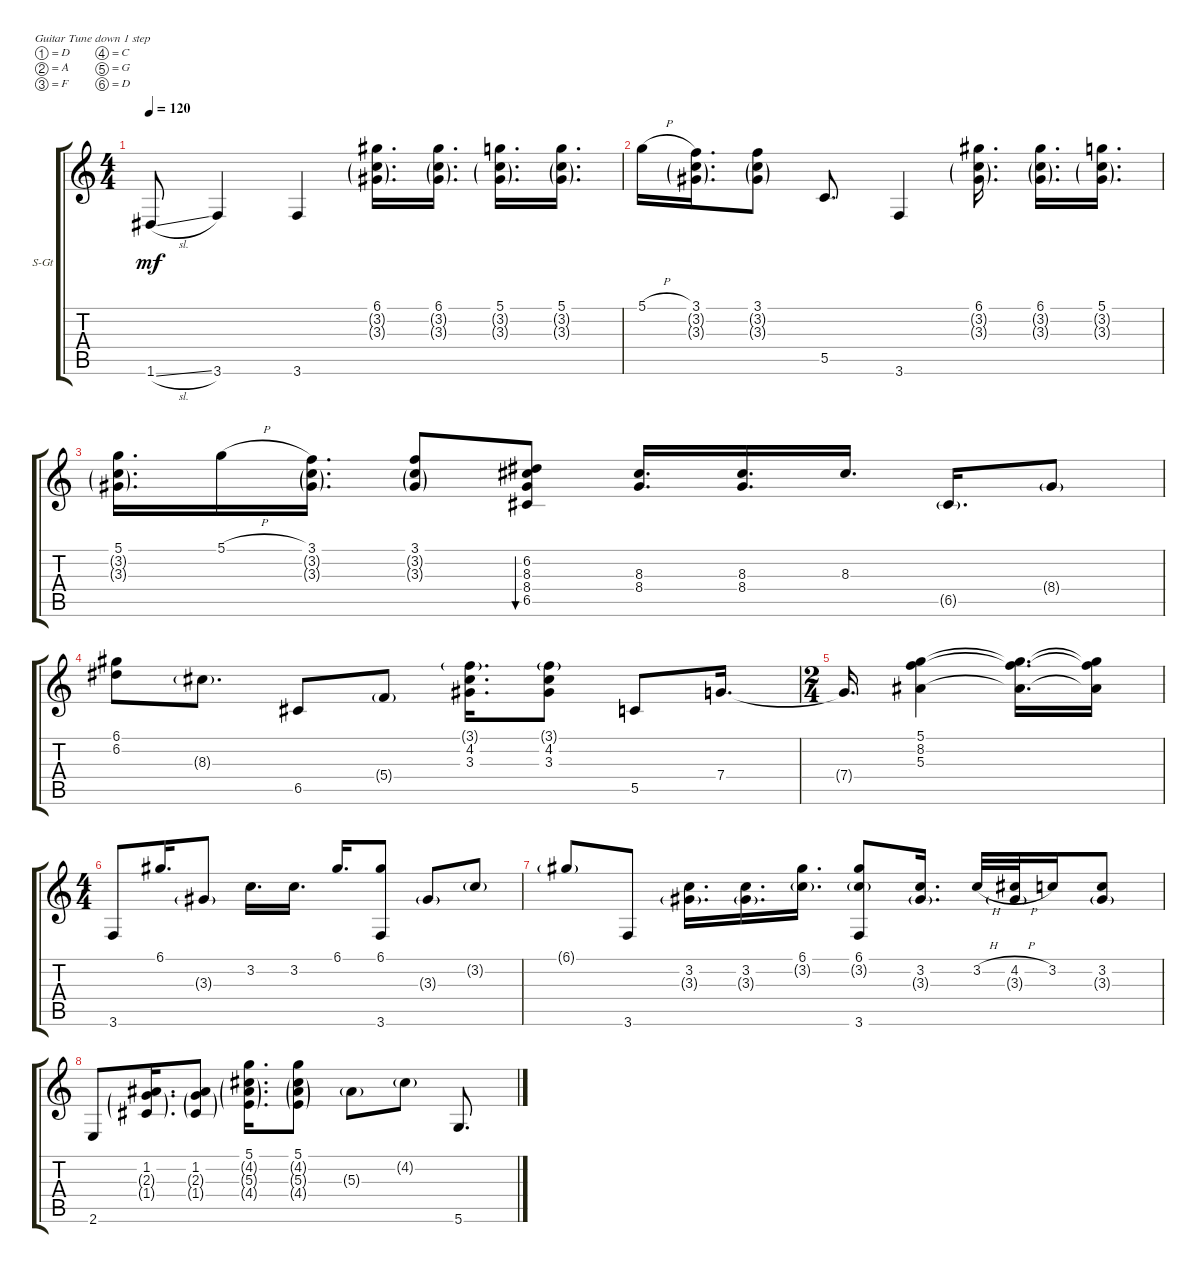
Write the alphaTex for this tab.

\defaultSystemsLayout 4
\bracketExtendMode groupsimilarinstruments
\firstSystemTrackNameOrientation horizontal
\otherSystemsTrackNameOrientation horizontal
\track ("Steel Guitar" "S-Gt") {instrument acousticguitarsteel}
\staff {score tabs}
\tuning (D4 A3 F3 C3 G2 D2)
\ts (4 4)
\tempo 120
\clef g2
\ks c
1.6{sl}.8{dy mf instrument acousticguitarsteel} 3.6.4 3.6.4 (6.1 3.2{g} 3.3{g}).16{d} (6.1 3.2{g} 3.3{g}).16{d} (5.1 3.2{g} 3.3{g}).16{d} (5.1 3.2{g} 3.3{g}).16{d} |
5.1{h}.16 (3.1 3.3{g} 3.2{g}).16{d} (3.1 3.2{g} 3.3{g}).8 5.5.8{d} 3.6.4 (6.1 3.2{g} 3.3{g}).16{d} (6.1 3.2{g} 3.3{g}).16{d} (5.1 3.2{g} 3.3{g}).16{d} |
(5.1 3.2{g} 3.3{g}).16{d} 5.1{h}.16 (3.2{g} 3.3{g} 3.1).16{d} (3.3{g} 3.2{g} 3.1).8 (6.5 8.4 8.3 6.2).8{bu 60} (8.3 8.4).16{d} (8.3 8.4).16{d} 8.3.16{d} 6.5{g}.16{d} 8.4{g}.8 |
(6.1 6.2).8 8.3{g}.8{d} 6.5.8 5.4{g}.8 (3.1{g} 4.2 3.3).16{d} (3.1{g} 4.2 3.3).8 5.5.8 7.4.16{d} |
\ts (2 4)
7.4{t}.16{d} (5.1 8.2 5.3).4 (5.1{t} 8.2{t} 5.3{t}).16{d} (5.1{t} 8.2{t} 5.3{t}).16 |
\ts (4 4)
3.6.8 6.1.16{d} 3.3{g}.8 3.2.16{d} 3.2.16{d} 6.1.16{d} (6.1 3.6).8 3.3{g}.8 3.2{g}.8 |
6.1{g}.8 3.6.8 (3.2 3.3{g}).16{d} (3.2 3.3{g}).16{d} (6.1 3.2{g}).16{d} (6.1 3.2{g} 3.6).8 (3.2 3.3{g}).16{d} 3.2{h}.32 (4.2{h} 3.3{g}).32 3.2.16 (3.2 3.3{g}).8 |
2.6.8 (1.2 2.3{g} 1.4{g}).16{d} (1.2 2.3{g} 1.4{g}).8 (5.1 4.2{g} 5.3{g} 4.4{g}).16{d} (4.4{g} 5.3{g} 4.2{g} 5.1).8 5.3{g}.8 4.2{g}.8 5.6{ss}.8{d}
